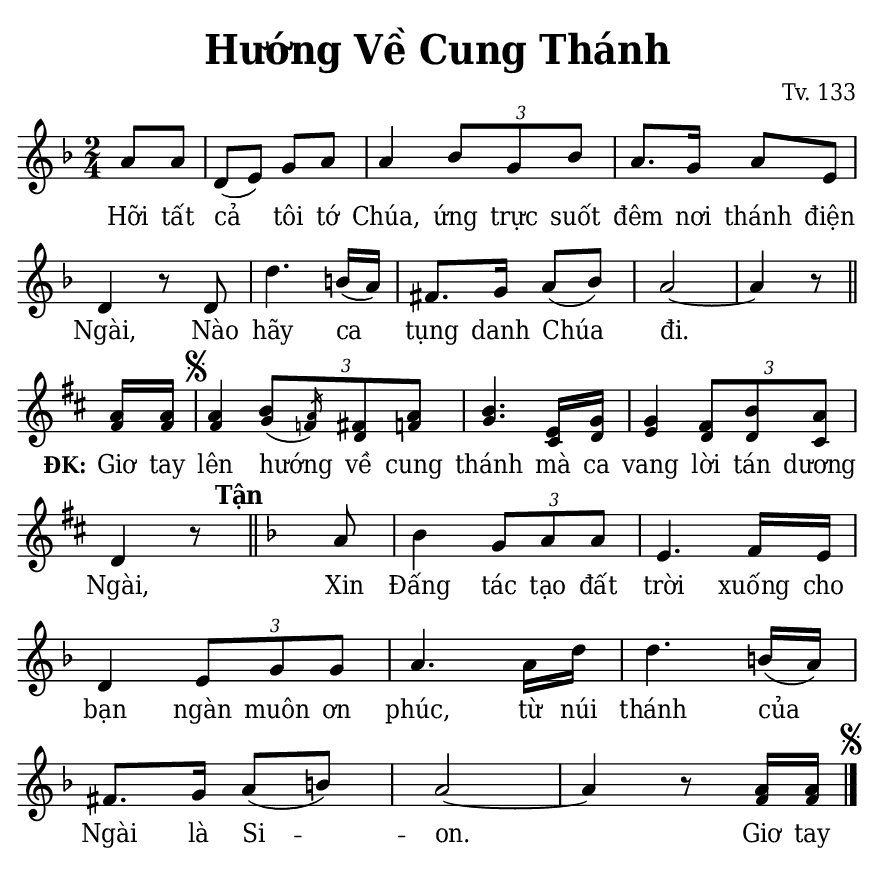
% Cài đặt chung\
\version "2.22.1"
\include "english.ly"

\header {
  title = \markup { \fontsize #1 "Hướng Về Cung Thánh" }
  composer = "Tv. 133"
  %arranger = "Lm. Kim Long"
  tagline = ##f
}

% Nhạc phiên khúc
nhacPhienKhucSop = \relative c'' {
  \partial 4 a8 a |
  d, (e) g a |
  a4 \tuplet 3/2 { bf8 g bf } |
  a8. g16 a8 e |
  d4 r8 d |
  d'4. b!16 (a) |
  fs8. g16 a8 (bf) |
  a2 ~ |
  \partial 4. a4 r8 \bar "||" \break
  
  \set Staff.explicitKeySignatureVisibility = #end-of-line-invisible
  \set Staff.printKeyCancellation = ##f
  \key d \major
  \partial 8 a16 a |
  \once \override Score.RehearsalMark.font-size = #0.1
  \mark \markup { \musicglyph #"scripts.segno" }
  a4 \tuplet 3/2 {
    \afterGrace b8 ({
      \override Flag.stroke-style = #"grace"
      a16)}
    \revert Flag.stroke-style
    fs8 a
  }
  b4. e,16 g |
  g4 \tuplet 3/2 { fs8 b a } |
  \partial 4. d,4 r8
  ^\markup { \halign #-2 \fontsize #1 \bold "Tận" }
  \bar "||"
  
  \key f \major
  \partial 8 a'8 |
  bf4 \tuplet 3/2 { g8 a a } |
  e4. f16 e |
  d4 \tuplet 3/2 { e8 g g } |
  a4. a16 d |
  d4. b!16 (a) |
  fs8. g16 a8 (b!) |
  a2 ~ |
  a4 r8 a16 a
  \once \override Score.RehearsalMark.font-size = #0.1
  \mark \markup { \musicglyph #"scripts.segno" }
  \bar "|."
}

nhacPhienKhucAlto = \relative c' {
  r4 |
  R2*7
  r4.
  
  \set Staff.explicitKeySignatureVisibility = #end-of-line-invisible
  \set Staff.printKeyCancellation = ##f
  \key d \major
  fs16 fs |
  fs4 \tuplet 3/2 {
    \afterGrace g8 ({
      \override Flag.stroke-style = #"grace"
      f16)}
    \revert Flag.stroke-style
    d8 f
  }
  g4. cs,16 d |
  e4 \tuplet 3/2 { d8 d cs } |
  \partial 4. d4 r8 \bar "||"
  
  \key f \major
  \partial 8 a'8 |
  bf4 \tuplet 3/2 { g8 a a } |
  e4. f16 e |
  d4 \tuplet 3/2 { e8 g g } |
  a4. a16 d |
  d4. b!16 (a) |
  fs8. g16 a8 (b!) |
  a2 ~ |
  a4 r8 f16 f
}

% Lời phiên khúc
loiPhienKhucSop = \lyrics {
  Hỡi tất cả tôi tớ Chúa,
  ứng trực suốt đêm nơi thánh điện Ngài,
  Nào hãy ca tụng danh Chúa đi.
  \set stanza = "ĐK:"
  Giơ tay lên hướng về cung thánh
  mà ca vang lời tán dương Ngài,
  Xin Đấng tác tạo đất trời
  xuống cho bạn ngàn muôn ơn phúc,
  từ núi thánh của Ngài là Si -- on.
  Giơ tay
}

% Dàn trang
\paper {
  #(set-paper-size "a5")
  top-margin = 3\mm
  bottom-margin = 3\mm
  left-margin = 3\mm
  right-margin = 3\mm
  indent = #0
  #(define fonts
	 (make-pango-font-tree "Deja Vu Serif Condensed"
	 		       "Deja Vu Serif Condensed"
			       "Deja Vu Serif Condensed"
			       (/ 20 20)))
  print-page-number = ##f
  %page-count = #1
}

TongNhip = {
  \key f \major \time 2/4
  \set Timing.beamExceptions = #'()
  \set Timing.baseMoment = #(ly:make-moment 1/4)
}

% Đổi kích thước nốt cho bè phụ
notBePhu =
#(define-music-function (font-size music) (number? ly:music?)
   (for-some-music
     (lambda (m)
       (if (music-is-of-type? m 'rhythmic-event)
           (begin
             (set! (ly:music-property m 'tweaks)
                   (cons `(font-size . ,font-size)
                         (ly:music-property m 'tweaks)))
             #t)
           #f))
     music)
   music)

\score {
  \new ChoirStaff <<
    \new Staff \with {
        \consists "Merge_rests_engraver"
        printPartCombineTexts = ##f
      }
      <<
      \new Voice \TongNhip \partCombine 
        \nhacPhienKhucSop
        \notBePhu -1 { \nhacPhienKhucAlto }
      \new NullVoice = beSop \nhacPhienKhucSop
      \new Lyrics \lyricsto beSop \loiPhienKhucSop
      >>
  >>
  \layout {
    %\override Staff.TimeSignature.transparent = ##t
    \override Lyrics.LyricSpace.minimum-distance = #1.2
    \override LyricHyphen.minimum-distance = #1.2
    \override Score.BarNumber.break-visibility = ##(#f #f #f)
    \override Score.SpacingSpanner.uniform-stretching = ##t
  } 
}
